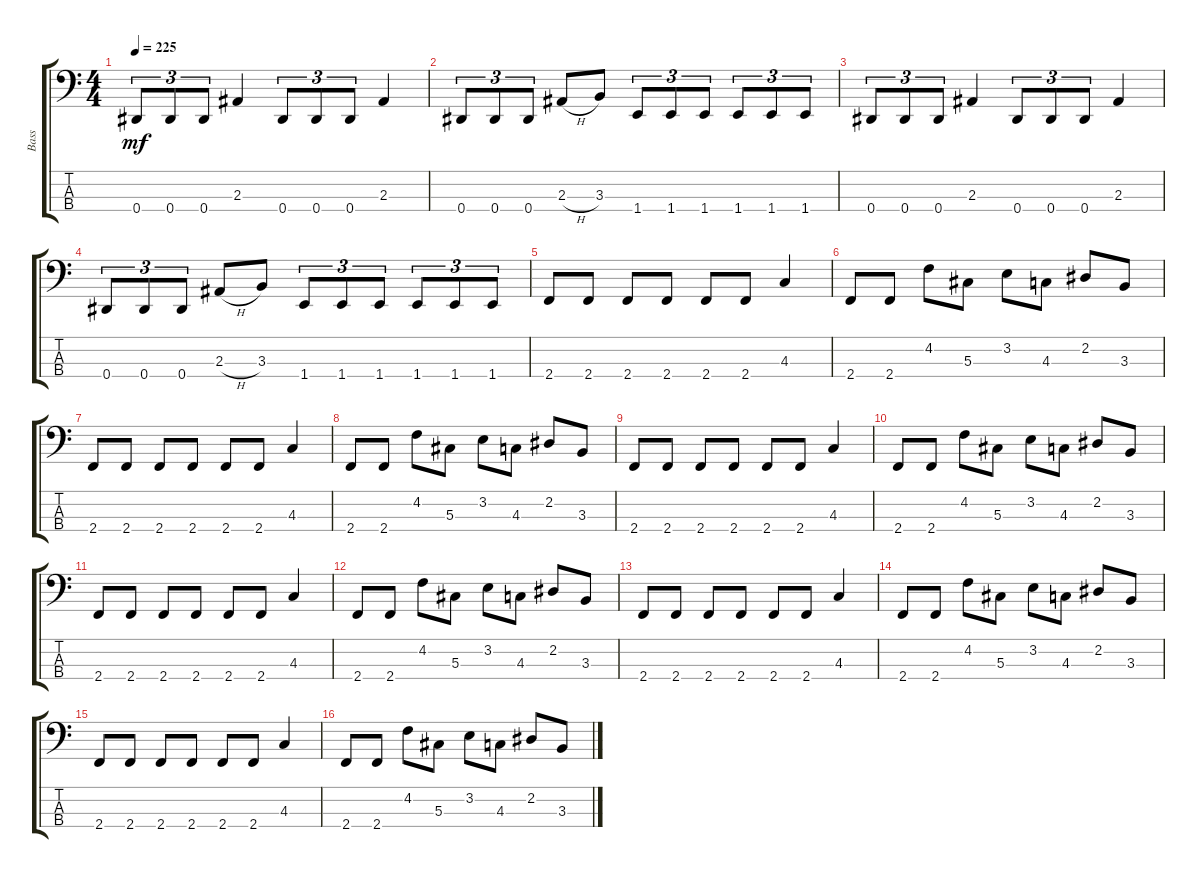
\track ("Bass" "Bass") {instrument electricbasspick}
\staff {score tabs}
\tuning (Gb2 Db2 Ab1 Eb1) {hide}
\ts (4 4)
\tempo 225
\clef f4
\ks c
0.4.8{tu (3 2) dy mf} 0.4.8{tu (3 2)} 0.4.8{tu (3 2)} 2.3.4 0.4.8{tu (3 2)} 0.4.8{tu (3 2)} 0.4.8{tu (3 2)} 2.3.4 |
0.4.8{tu (3 2)} 0.4.8{tu (3 2)} 0.4.8{tu (3 2)} 2.3{h}.8 3.3.8 1.4.8{tu (3 2)} 1.4.8{tu (3 2)} 1.4.8{tu (3 2)} 1.4.8{tu (3 2)} 1.4.8{tu (3 2)} 1.4.8{tu (3 2)} |
0.4.8{tu (3 2)} 0.4.8{tu (3 2)} 0.4.8{tu (3 2)} 2.3.4 0.4.8{tu (3 2)} 0.4.8{tu (3 2)} 0.4.8{tu (3 2)} 2.3.4 |
0.4.8{tu (3 2)} 0.4.8{tu (3 2)} 0.4.8{tu (3 2)} 2.3{h}.8 3.3.8 1.4.8{tu (3 2)} 1.4.8{tu (3 2)} 1.4.8{tu (3 2)} 1.4.8{tu (3 2)} 1.4.8{tu (3 2)} 1.4.8{tu (3 2)} |
2.4.8 2.4.8 2.4.8 2.4.8 2.4.8 2.4.8 4.3.4 |
2.4.8 2.4.8 4.2.8 5.3.8 3.2.8 4.3.8 2.2.8 3.3.8 |
2.4.8 2.4.8 2.4.8 2.4.8 2.4.8 2.4.8 4.3.4 |
2.4.8 2.4.8 4.2.8 5.3.8 3.2.8 4.3.8 2.2.8 3.3.8 |
2.4.8 2.4.8 2.4.8 2.4.8 2.4.8 2.4.8 4.3.4 |
2.4.8 2.4.8 4.2.8 5.3.8 3.2.8 4.3.8 2.2.8 3.3.8 |
2.4.8 2.4.8 2.4.8 2.4.8 2.4.8 2.4.8 4.3.4 |
2.4.8 2.4.8 4.2.8 5.3.8 3.2.8 4.3.8 2.2.8 3.3.8 |
2.4.8 2.4.8 2.4.8 2.4.8 2.4.8 2.4.8 4.3.4 |
2.4.8 2.4.8 4.2.8 5.3.8 3.2.8 4.3.8 2.2.8 3.3.8 |
2.4.8 2.4.8 2.4.8 2.4.8 2.4.8 2.4.8 4.3.4 |
2.4.8 2.4.8 4.2.8 5.3.8 3.2.8 4.3.8 2.2.8 3.3.8
